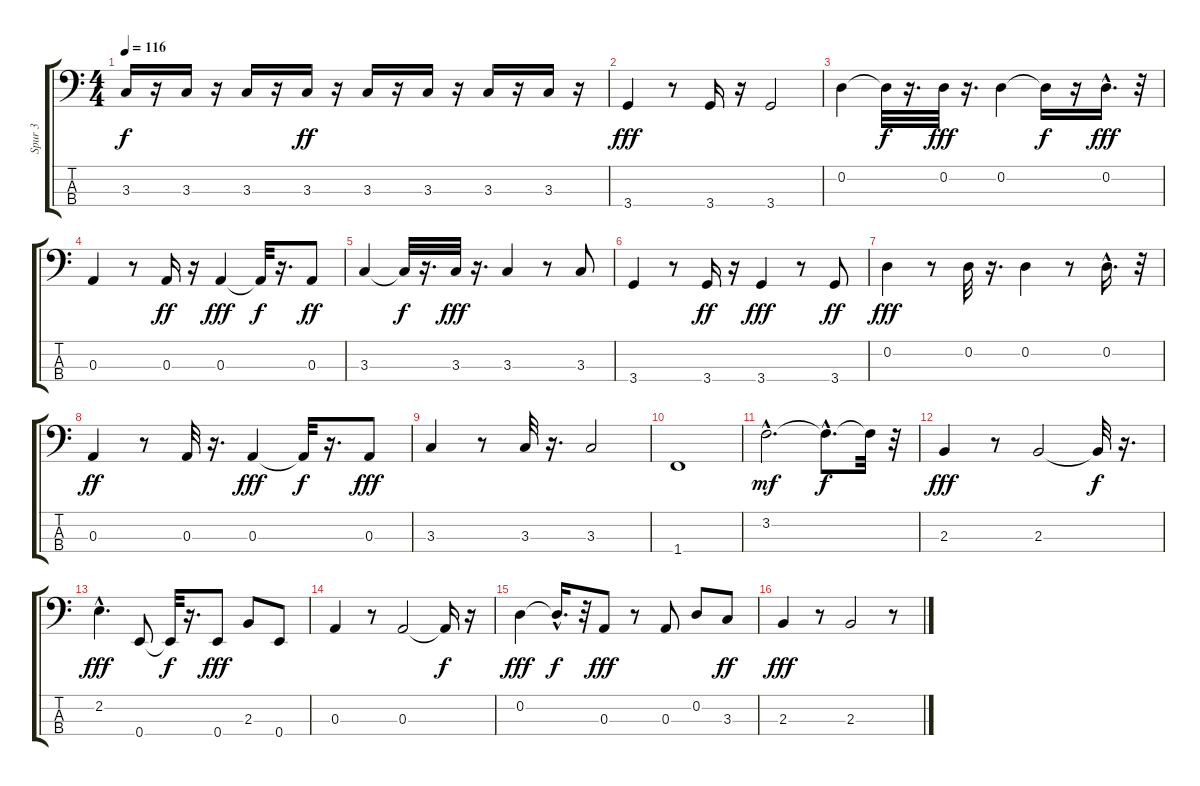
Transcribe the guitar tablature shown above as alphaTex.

\track ("Spur 3" "Spur 3") {instrument electricbassfinger}
\staff {score tabs}
\tuning (G2 D2 A1 E1) {hide}
\ts (4 4)
\tempo 116
\clef f4
\ks c
3.3.16{dy f} r.16 3.3.16 r.16 3.3.16 r.16 3.3.16{dy ff} r.16 3.3.16 r.16 3.3.16 r.16 3.3.16 r.16 3.3.16 r.16 |
3.4.4{dy fff} r.8 3.4.16 r.16 3.4.2 |
0.2.4 0.2{t}.32{dy f} r.16{d} 0.2.32{dy fff} r.16{d} 0.2.4 0.2{t}.16{dy f} r.16 0.2{hac}.16{d dy fff} r.32 |
0.3.4 r.8 0.3.16{dy ff} r.16 0.3.4{dy fff} 0.3{t}.32{dy f} r.16{d} 0.3.8{dy ff} |
3.3.4 3.3{t}.32{dy f} r.16{d} 3.3.32{dy fff} r.16{d} 3.3.4 r.8 3.3.8 |
3.4.4 r.8 3.4.16{dy ff} r.16 3.4.4{dy fff} r.8 3.4.8{dy ff} |
0.2.4{dy fff} r.8 0.2.32 r.16{d} 0.2.4 r.8 0.2{hac}.16{d} r.32 |
0.3.4{dy ff} r.8 0.3.32 r.16{d} 0.3.4{dy fff} 0.3{t}.32{dy f} r.16{d} 0.3.8{dy fff} |
3.3.4 r.8 3.3.32 r.16{d} 3.3.2 |
1.4.1 |
3.2{hac}.2{d dy mf} 3.2{hac t}.8{d dy f} 3.2{t}.32 r.32 |
2.3.4{dy fff} r.8 2.3.2 2.3{t}.32{dy f} r.16{d} |
2.2{hac}.4{d dy fff} 0.4.8 0.4{t}.32{dy f} r.16{d} 0.4.8{dy fff} 2.3.8 0.4.8 |
0.3.4 r.8 0.3.2 0.3{t}.16{dy f} r.16 |
0.2.4{dy fff} 0.2{hac t}.16{d dy f} r.32 0.3.8{dy fff} r.8 0.3.8 0.2.8 3.3.8{dy ff} |
2.3.4{dy fff} r.8 2.3.2 r.8
